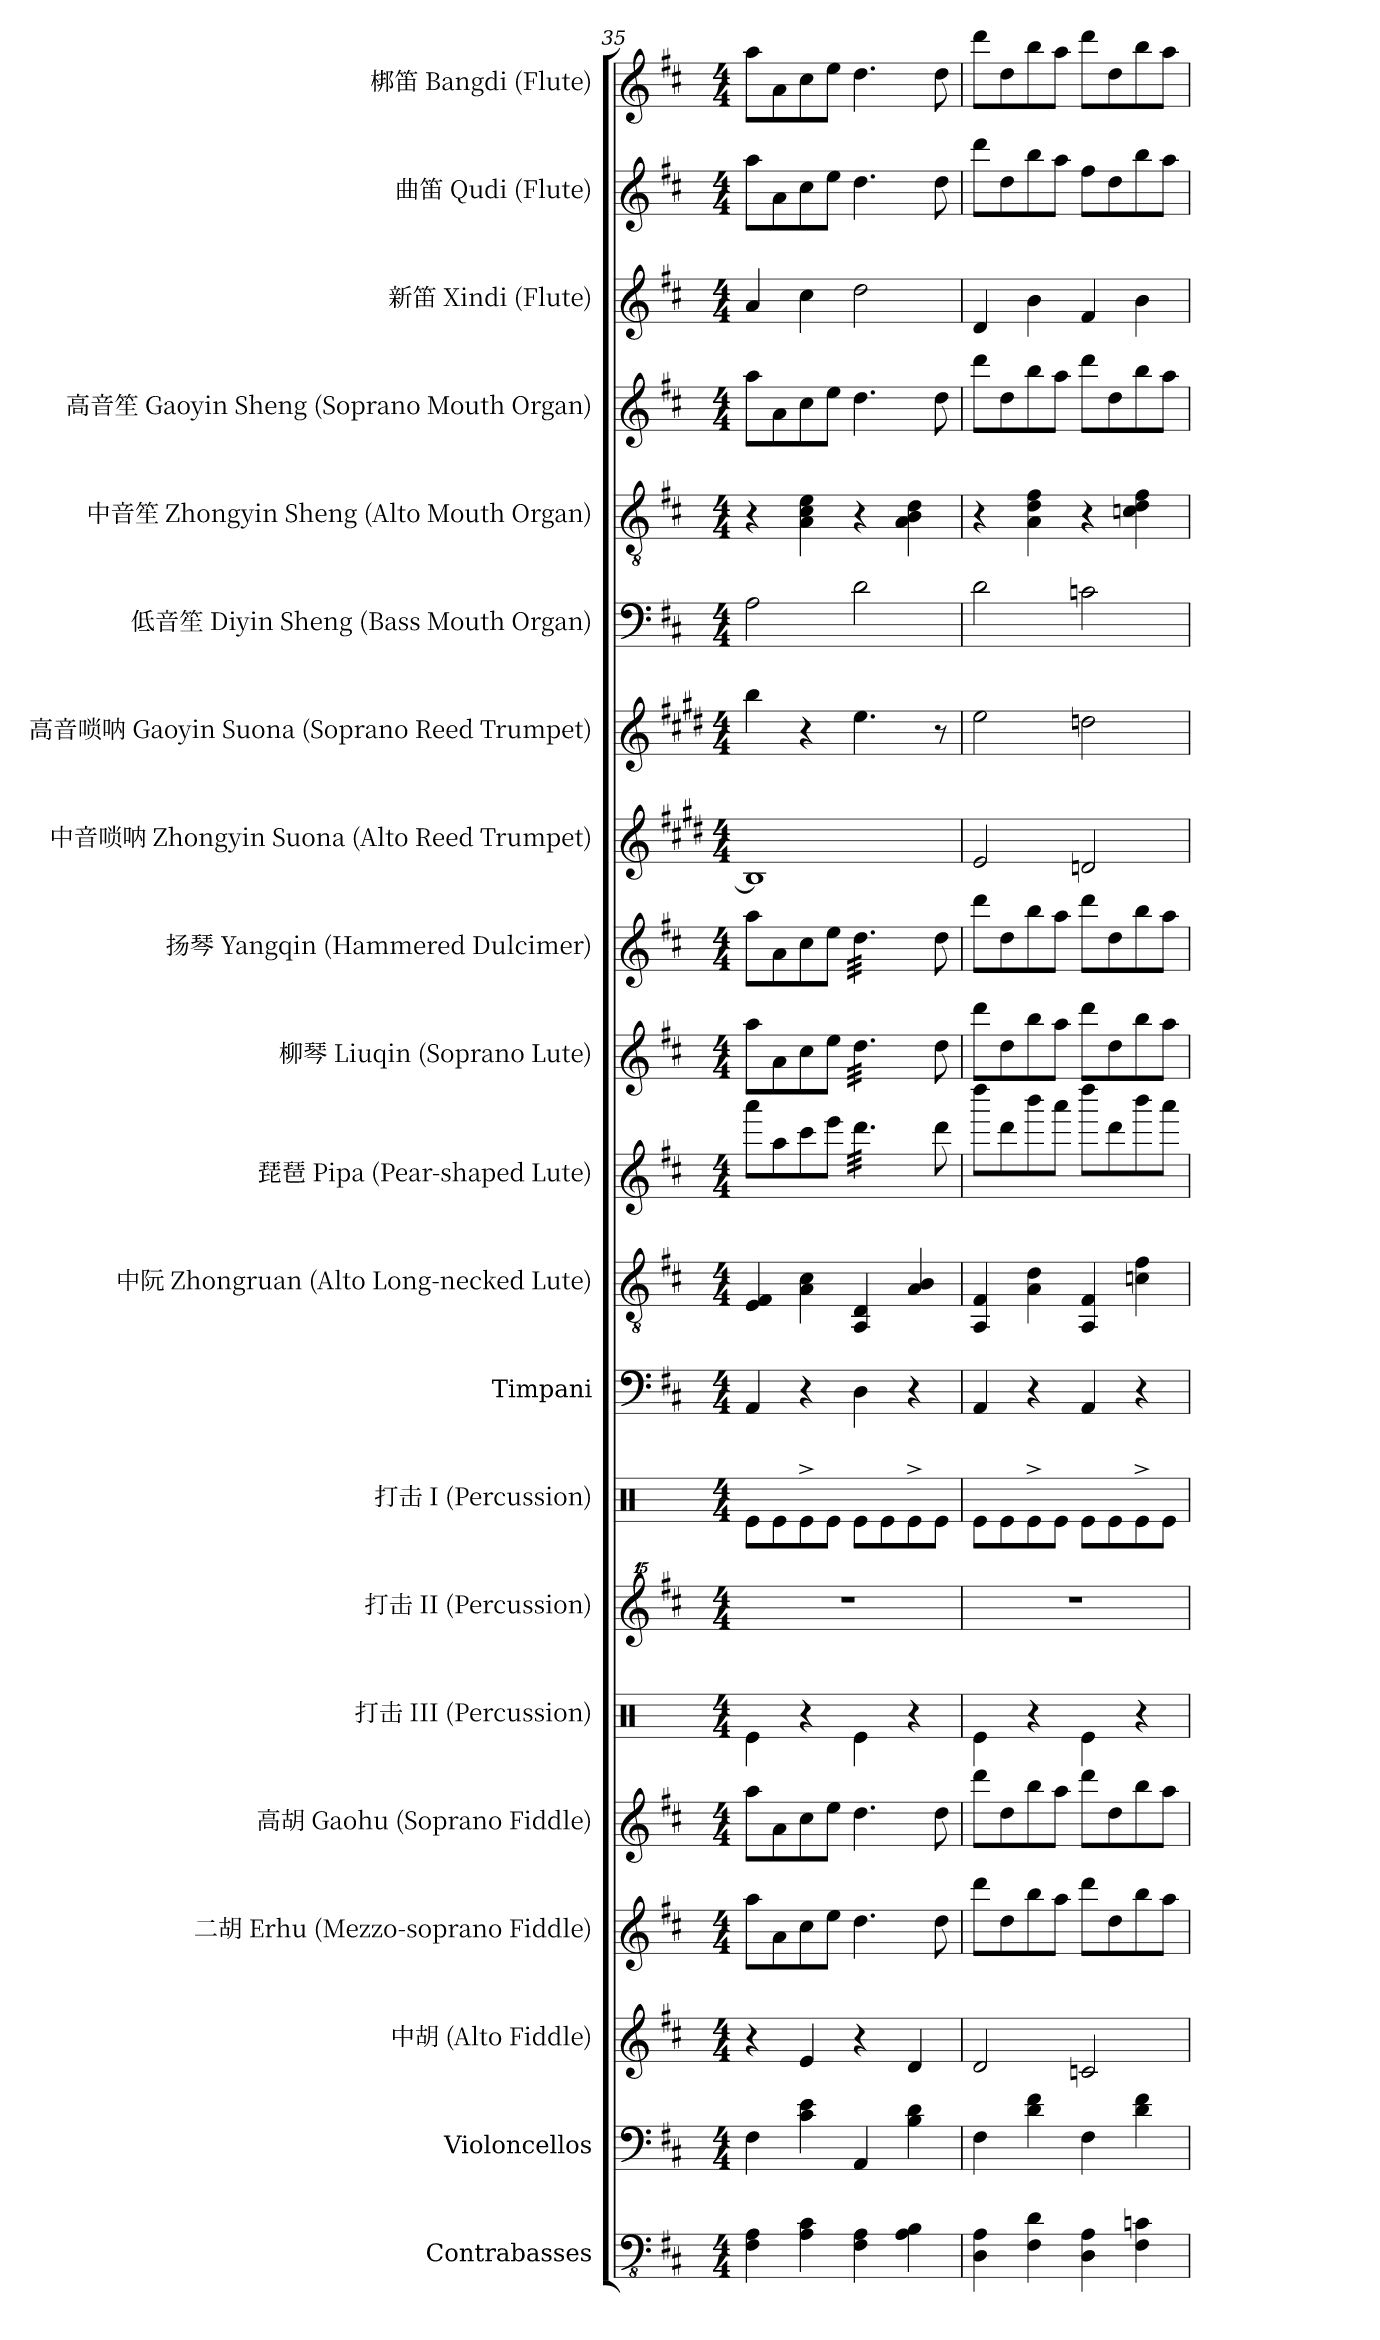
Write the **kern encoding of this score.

**kern	**kern	**kern	**kern	**kern	**kern	**kern	**kern	**kern	**kern	**kern	**kern	**kern	**kern	**kern	**kern	**kern	**kern	**kern	**kern	**kern
*part21	*part20	*part19	*part18	*part17	*part16	*part15	*part14	*part13	*part12	*part11	*part10	*part9	*part8	*part7	*part6	*part5	*part4	*part3	*part2	*part1
*staff21	*staff20	*staff19	*staff18	*staff17	*staff16	*staff15	*staff14	*staff13	*staff12	*staff11	*staff10	*staff9	*staff8	*staff7	*staff6	*staff5	*staff4	*staff3	*staff2	*staff1
*I"Contrabasses	*I"Violoncellos	*I"中胡 (Alto Fiddle)	*I"二胡 Erhu (Mezzo-soprano Fiddle)	*I"高胡 Gaohu (Soprano Fiddle)	*I"打击 III (Percussion)	*I"打击 II (Percussion)	*I"打击 I (Percussion)	*I"Timpani	*I"中阮 Zhongruan (Alto Long-necked Lute)	*I"琵琶 Pipa (Pear-shaped Lute)	*I"柳琴 Liuqin (Soprano Lute)	*I"扬琴 Yangqin  (Hammered Dulcimer)	*I"中音唢呐 Zhongyin Suona (Alto Reed Trumpet)	*I"高音唢呐 Gaoyin Suona (Soprano Reed Trumpet)	*I"低音笙 Diyin Sheng (Bass Mouth Organ)	*I"中音笙 Zhongyin Sheng (Alto Mouth Organ)	*I"高音笙 Gaoyin Sheng (Soprano Mouth Organ)	*I"新笛 Xindi (Flute)	*I"曲笛 Qudi (Flute)	*I"梆笛 Bangdi (Flute)
*I'Cbs.	*I'Vcs.	*	*	*	*I'打击 III	*I'打击 II	*I'打击 I	*I'Timp.	*	*	*	*	*	*	*	*	*	*	*	*
*clefFv4	*clefF4	*clefG2	*clefG2	*clefG2	*clefX	*clefG^^2	*clefX	*clefF4	*clefGv2	*clefG2	*clefG2	*clefG2	*clefG2	*clefG2	*clefF4	*clefGv2	*clefG2	*clefG2	*clefG2	*clefG2
*	*	*	*	*	*	*	*	*	*	*ITrd7c12	*	*	*ITrd1c2	*ITrd1c2	*	*	*	*	*	*
*k[f#c#]	*k[f#c#]	*k[f#c#]	*k[f#c#]	*k[f#c#]	*k[]	*k[f#c#]	*k[]	*k[f#c#]	*k[f#c#]	*k[f#c#]	*k[f#c#]	*k[f#c#]	*k[f#c#]	*k[f#c#]	*k[f#c#]	*k[f#c#]	*k[f#c#]	*k[f#c#]	*k[f#c#]	*k[f#c#]
*M4/4	*M4/4	*M4/4	*M4/4	*M4/4	*M4/4	*M4/4	*M4/4	*M4/4	*M4/4	*M4/4	*M4/4	*M4/4	*M4/4	*M4/4	*M4/4	*M4/4	*M4/4	*M4/4	*M4/4	*M4/4
=35	=35	=35	=35	=35	=35	=35	=35	=35	=35	=35	=35	=35	=35	=35	=35	=35	=35	=35	=35	=35
4FF#\ 4AA\	4F#\	4r	8aa\L	8aa\L	4Re\	1r	8Re\L	4AA/	4E/ 4F#/	8aa\L	8aa\L	8aa\L	1A]	4aa\	2A\	4r	8aa\L	4a/	8aa\L	8aa\L
.	.	.	8a\	8a\	.	.	8Re\	.	.	8a\	8a\	8a\	.	.	.	.	8a\	.	8a\	8a\
4AA\ 4C#\	4c#\ 4e\	4e/	8cc#\	8cc#\	4r	.	8Re^\	4r	4A\ 4c#\	8cc#\	8cc#\	8cc#\	.	4r	.	4A\ 4c#\ 4e\	8cc#\	4cc#\	8cc#\	8cc#\
.	.	.	8ee\J	8ee\J	.	.	8Re\J	.	.	8ee\J	8ee\J	8ee\J	.	.	.	.	8ee\J	.	8ee\J	8ee\J
*	*	*	*	*	*	*	*	*	*	*tremolo	*	*	*	*	*	*	*	*	*	*
*	*	*	*	*	*	*	*	*	*	*	*tremolo	*	*	*	*	*	*	*	*	*
*	*	*	*	*	*	*	*	*	*	*	*	*tremolo	*	*	*	*	*	*	*	*
4FF#\ 4AA\	4AA/	4r	4.dd\	4.dd\	4Re\	.	8Re\L	4D\	4AA/ 4D/	32dd\LLL	32dd\LLL	32dd\LLL	.	4.dd\	2d\	4r	4.dd\	2dd\	4.dd\	4.dd\
.	.	.	.	.	.	.	.	.	.	32dd\	32dd\	32dd\	.	.	.	.	.	.	.	.
.	.	.	.	.	.	.	.	.	.	32dd\	32dd\	32dd\	.	.	.	.	.	.	.	.
.	.	.	.	.	.	.	.	.	.	32dd\	32dd\	32dd\	.	.	.	.	.	.	.	.
.	.	.	.	.	.	.	8Re\	.	.	32dd\	32dd\	32dd\	.	.	.	.	.	.	.	.
.	.	.	.	.	.	.	.	.	.	32dd\	32dd\	32dd\	.	.	.	.	.	.	.	.
.	.	.	.	.	.	.	.	.	.	32dd\	32dd\	32dd\	.	.	.	.	.	.	.	.
.	.	.	.	.	.	.	.	.	.	32dd\	32dd\	32dd\	.	.	.	.	.	.	.	.
4AA\ 4BB\	4B\ 4d\	4d/	.	.	4r	.	8Re^\	4r	4A/ 4B/	32dd\	32dd\	32dd\	.	.	.	4A\ 4B\ 4d\	.	.	.	.
.	.	.	.	.	.	.	.	.	.	32dd\	32dd\	32dd\	.	.	.	.	.	.	.	.
.	.	.	.	.	.	.	.	.	.	32dd\	32dd\	32dd\	.	.	.	.	.	.	.	.
.	.	.	.	.	.	.	.	.	.	32dd\JJJ	32dd\JJJ	32dd\JJJ	.	.	.	.	.	.	.	.
*	*	*	*	*	*	*	*	*	*	*	*	*Xtremolo	*	*	*	*	*	*	*	*
*	*	*	*	*	*	*	*	*	*	*	*Xtremolo	*	*	*	*	*	*	*	*	*
*	*	*	*	*	*	*	*	*	*	*Xtremolo	*	*	*	*	*	*	*	*	*	*
.	.	.	8dd\	8dd\	.	.	8Re\J	.	.	8dd\	8dd\	8dd\	.	8r	.	.	8dd\	.	8dd\	8dd\
=36	=36	=36	=36	=36	=36	=36	=36	=36	=36	=36	=36	=36	=36	=36	=36	=36	=36	=36	=36	=36
4DD\ 4AA\	4F#\	2d/	8ddd\L	8ddd\L	4Re\	1r	8Re\L	4AA/	4AA/ 4F#/	8ddd\L	8ddd\L	8ddd\L	2d/	2dd\	2d\	4r	8ddd\L	4d/	8ddd\L	8ddd\L
.	.	.	8dd\	8dd\	.	.	8Re\	.	.	8dd\	8dd\	8dd\	.	.	.	.	8dd\	.	8dd\	8dd\
4FF#\ 4D\	4d\ 4f#\	.	8bb\	8bb\	4r	.	8Re^\	4r	4A\ 4d\	8bb\	8bb\	8bb\	.	.	.	4A\ 4d\ 4f#\	8bb\	4b\	8bb\	8bb\
.	.	.	8aa\J	8aa\J	.	.	8Re\J	.	.	8aa\J	8aa\J	8aa\J	.	.	.	.	8aa\J	.	8aa\J	8aa\J
4DD\ 4AA\	4F#\	2cn/	8ddd\L	8ddd\L	4Re\	.	8Re\L	4AA/	4AA/ 4F#/	8ddd\L	8ddd\L	8ddd\L	2cn/	2ccn\	2cn\	4r	8ddd\L	4f#/	8ff#\L	8ddd\L
.	.	.	8dd\	8dd\	.	.	8Re\	.	.	8dd\	8dd\	8dd\	.	.	.	.	8dd\	.	8dd\	8dd\
4FF#\ 4Cn\	4d\ 4f#\	.	8bb\	8bb\	4r	.	8Re^\	4r	4cn\ 4f#\	8bb\	8bb\	8bb\	.	.	.	4cn\ 4d\ 4f#\	8bb\	4b\	8bb\	8bb\
.	.	.	8aa\J	8aa\J	.	.	8Re\J	.	.	8aa\J	8aa\J	8aa\J	.	.	.	.	8aa\J	.	8aa\J	8aa\J
=	=	=	=	=	=	=	=	=	=	=	=	=	=	=	=	=	=	=	=	=
*-	*-	*-	*-	*-	*-	*-	*-	*-	*-	*-	*-	*-	*-	*-	*-	*-	*-	*-	*-	*-
